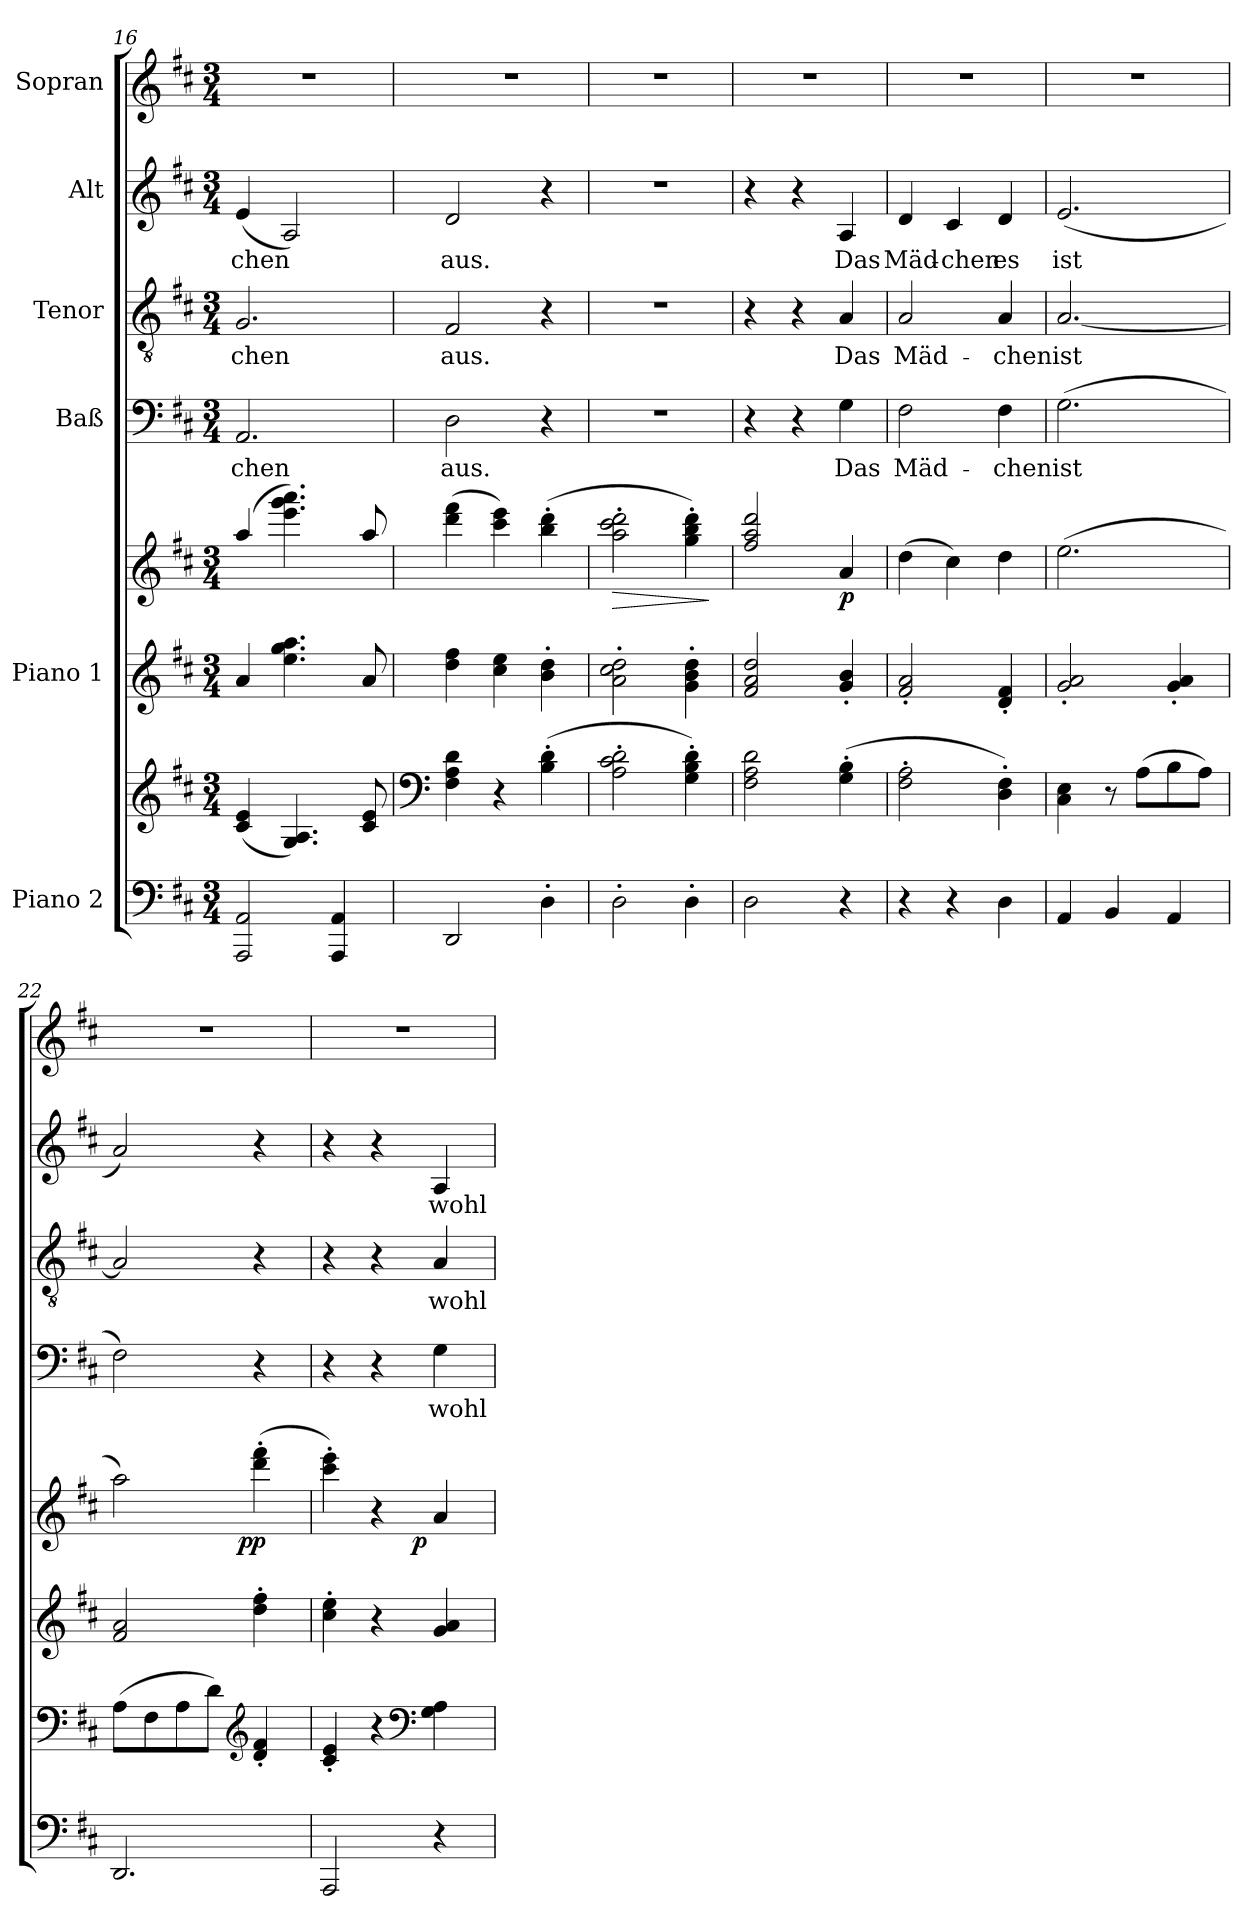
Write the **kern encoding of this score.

**kern	**kern	**kern	**kern	**dynam	**kern	**text	**kern	**text	**kern	**text	**kern
*part6	*part6	*part5	*part5	*part5	*part4	*part4	*part3	*part3	*part2	*part2	*part1
*staff8	*staff7	*staff6	*staff5	*staff5/6	*staff4	*staff4	*staff3	*staff3	*staff2	*staff2	*staff1
*I"Piano 2	*	*I"Piano 1	*	*	*I"Baß	*	*I"Tenor	*	*I"Alt	*	*I"Sopran
!!LO:LB:g=z
*clefF4	*clefG2	*clefG2	*clefG2	*	*clefF4	*	*clefGv2	*	*clefG2	*	*clefG2
*k[f#c#]	*k[f#c#]	*k[f#c#]	*k[f#c#]	*	*k[f#c#]	*	*k[f#c#]	*	*k[f#c#]	*	*k[f#c#]
*D:	*D:	*D:	*D:	*	*D:	*	*D:	*	*D:	*	*D:
*M3/4	*M3/4	*M3/4	*M3/4	*	*M3/4	*	*M3/4	*	*M3/4	*	*M3/4
=16	=16	=16	=16	=16	=16	=16	=16	=16	=16	=16	=16
2AAA/ 2AA/	(4c#/ 4e/	4a/	(4aa/	.	2.AA/	-chen	2.G/	-chen	(4e/	-chen	2.r
.	4.G/ 4.A/)	4.ee\ 4.gg\ 4.aa\	4.eee\ 4.ggg\ 4.aaa\)	.	.	.	.	.	2A/)	.	.
4AAA/ 4AA/	.	.	.	.	.	.	.	.	.	.	.
.	8c#/ 8e/	8a/	8aa/	.	.	.	.	.	.	.	.
=17	=17	=17	=17	=17	=17	=17	=17	=17	=17	=17	=17
*	*clefF4	*	*	*	*	*	*	*	*	*	*
2DD/	4F#\ 4A\ 4d\	4dd\ 4ff#\	(4ddd\ 4fff#\	.	2D\	aus.	2F#/	aus.	2d/	aus.	2.r
.	4r	4cc#\ 4ee\	4ccc#\ 4eee\)	.	.	.	.	.	.	.	.
4D'>\	(4B\'> 4d\'>	4b\'> 4dd\'>	(4bb\'> 4ddd\'>	.	4r	.	4r	.	4r	.	.
=18	=18	=18	=18	=18	=18	=18	=18	=18	=18	=18	=18
!	!	!	!	!LO:HP:b	!	!	!	!	!	!	!
2D'>\	2A\'> 2c#\'> 2d\'>	2a\'> 2cc#\'> 2dd\'>	2aa\'> 2ccc#\'> 2ddd\'>	>	2.r	.	2.r	.	2.r	.	2.r
4D'>\	4G\'> 4B\'> 4d\'>)	4g\'> 4b\'> 4dd\'>	4gg\'> 4bb\'> 4ddd\'>)	.	.	.	.	.	.	.	.
.	.	.	.	]	.	.	.	.	.	.	.
=19	=19	=19	=19	=19	=19	=19	=19	=19	=19	=19	=19
2D\	2F#\ 2A\ 2d\	2f#/ 2a/ 2dd/	2ff#/ 2aa/ 2ddd/	.	4r	.	4r	.	4r	.	2.r
.	.	.	.	.	4r	.	4r	.	4r	.	.
!	!	!	!	!LO:DY:b	!	!	!	!	!	!	!
4r	(4G\'> 4B\'>	4g/'< 4b/'<	4a/	p	4G\	Das	4A/	Das	4A/	Das	.
=20	=20	=20	=20	=20	=20	=20	=20	=20	=20	=20	=20
4r	2F#\'> 2A\'>	2f#/'< 2a/'<	(4dd\	.	2F#\	Mäd-	2A/	Mäd-	4d/	Mäd-	2.r
4r	.	.	4cc#\)	.	.	.	.	.	4c#/	-chen	.
4D\	4D\'> 4F#\'>)	4d/'< 4f#/'<	4dd\	.	4F#\	-chen	4A/	-chen	4d/	es	.
!!LO:PB:g=z
=21	=21	=21	=21	=21	=21	=21	=21	=21	=21	=21	=21
4AA/	4C#\ 4E\	2g/'< 2a/'<	(2.ee\	.	(2.G\	ist	[2.A/	ist	(2.e/	ist	2.r
4BB/	8r	.	.	.	.	.	.	.	.	.	.
.	(8A\L	.	.	.	.	.	.	.	.	.	.
4AA/	8B\	4g/'< 4a/'<	.	.	.	.	.	.	.	.	.
.	8A\J)	.	.	.	.	.	.	.	.	.	.
=22	=22	=22	=22	=22	=22	=22	=22	=22	=22	=22	=22
*	*	*	*^	*	*	*	*	*	*	*	*
2.DD/	(8A\L	2f#/ 2a/	2aa\)	4...ryy	.	2F#\)	.	2A/]	.	2a/)	.	2.r
.	8F#\	.	.	.	.	.	.	.	.	.	.	.
.	8A\	.	.	.	.	.	.	.	.	.	.	.
.	8d\J)	.	.	.	.	.	.	.	.	.	.	.
!	!	!	!	!	!LO:DY:b	!	!	!	!	!	!	!
.	.	.	.	4ryy	pp	.	.	.	.	.	.	.
*	*clefG2	*	*	*	*	*	*	*	*	*	*	*
.	4d/'< 4f#/'<	4dd\'> 4ff#\'>	(4ddd\'> 4fff#\'>	.	.	4r	.	4r	.	4r	.	.
.	.	.	.	32ryy	.	.	.	.	.	.	.	.
=23	=23	=23	=23	=23	=23	=23	=23	=23	=23	=23	=23	=23
2AAA/	4c#/'< 4e/'<	4cc#\'> 4ee\'>	4ccc#\'> 4eee\'>)	4..ryy	.	4r	.	4r	.	4r	.	2.r
.	4r	4r	4r	.	.	4r	.	4r	.	4r	.	.
!	!	!	!	!	!LO:DY:b	!	!	!	!	!	!	!
.	.	.	.	4ryy	p	.	.	.	.	.	.	.
*	*clefF4	*	*	*	*	*	*	*	*	*	*	*
4r	4G\ 4A\	4g/ 4a/	4a/	.	.	4G\	wohl	4A/	wohl	4A/	wohl	.
.	.	.	.	16ryy	.	.	.	.	.	.	.	.
*	*	*	*v	*v	*	*	*	*	*	*	*	*
=	=	=	=	=	=	=	=	=	=	=	=
*-	*-	*-	*-	*-	*-	*-	*-	*-	*-	*-	*-
